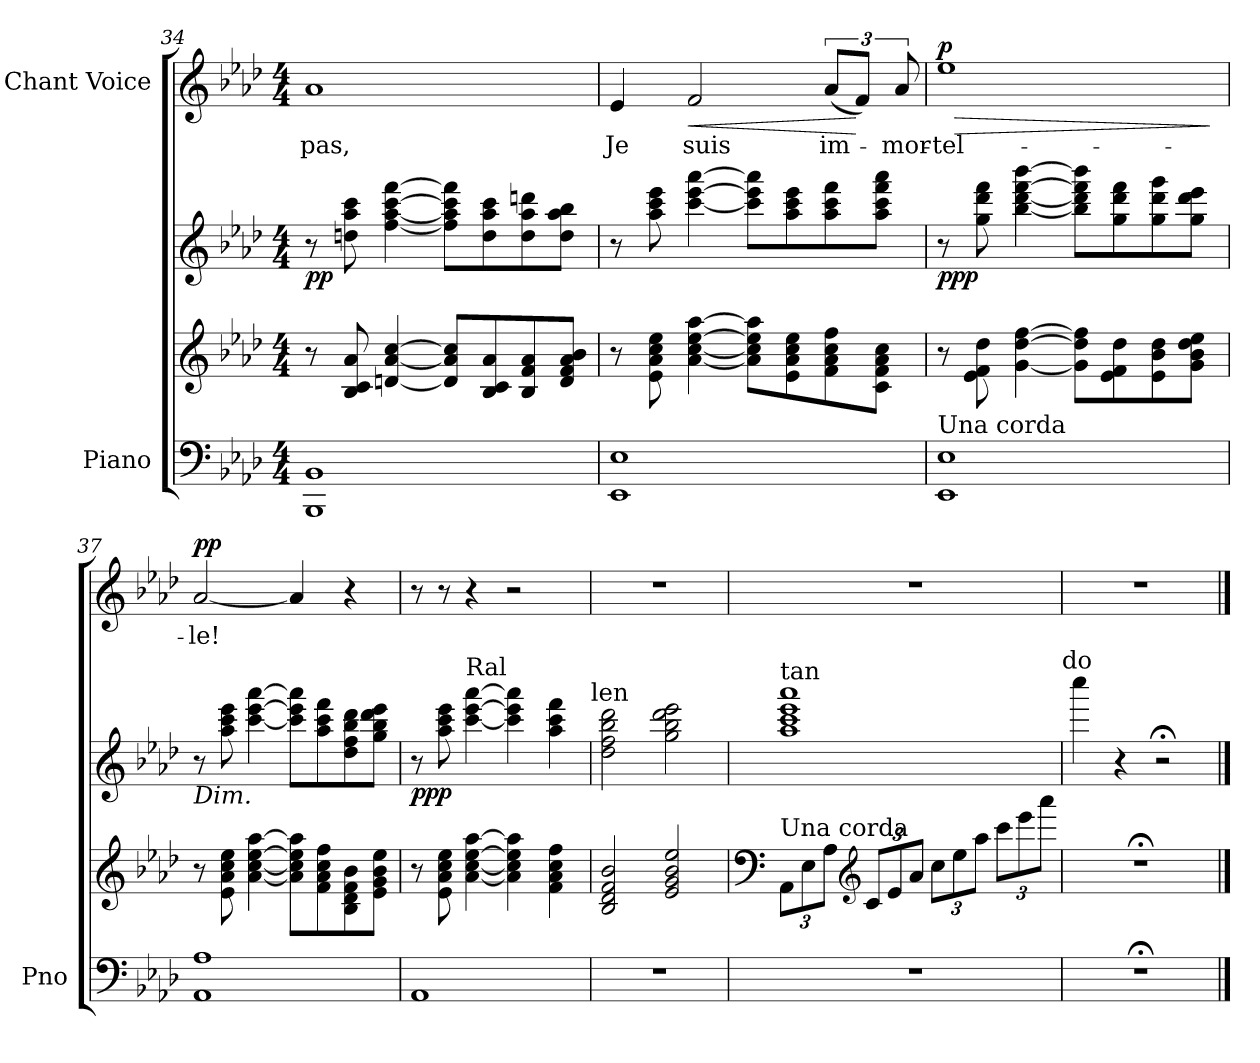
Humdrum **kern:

**kern	**kern	**kern	**dynam	**kern	**text	**dynam
*part2	*part2	*part2	*part2	*part1	*part1	*part1
*staff4	*staff3	*staff2	*staff2/3/4	*staff1	*staff1	*staff1
*I"Piano	*	*	*	*I"Chant Voice	*	*
*I'Pno	*	*	*	*	*	*
*clefF4	*clefG2	*clefG2	*	*clefG2	*	*
*k[b-e-a-d-]	*k[b-e-a-d-]	*k[b-e-a-d-]	*	*k[b-e-a-d-]	*	*
*M4/4	*M4/4	*M4/4	*	*M4/4	*	*
=34	=34	=34	=34	=34	=34	=34
!	!	!	!LO:DY:b	!	!	!
1BBB- 1BB-	8r	8r	pp	1a-	pas,	.
.	8B-/ 8c/ 8a-/	8ddn\ 8aa-\ 8ccc\	.	.	.	.
.	[4dn/ [<4a-/ [4cc/	[4ff\ [<4aa-\ [4ccc\ [4fff\	.	.	.	.
.	8d/] 8a-/] 8cc/]L	8ff\] 8aa-\] 8ccc\] 8fff\]L	.	.	.	.
.	8B-/ 8c/ 8a-/	8dd\ 8aa-\ 8ccc\	.	.	.	.
.	8B-/ 8f/ 8a-/	8dd\ 8aa-\ 8dddn\	.	.	.	.
.	8d/ 8f/ 8a-/ 8b-/J	8dd\ 8aa-\ 8bb-\J	.	.	.	.
=35	=35	=35	=35	=35	=35	=35
1EE- 1E-	8r	8r	.	4e-/	Je	.
.	8e-\ 8a-\ 8cc\ 8ee-\	8aa-\ 8ccc\ 8eee-\	.	.	.	.
!	!	!	!	!	!	!LO:HP:b
.	[4a-\ [<4cc\ [4ee-\ [4aa-\	[4ccc\ [4eee-\ [4aaa-\	.	2f/	suis	<
.	8a-\] 8cc\] 8ee-\] 8aa-\]L	8ccc\] 8eee-\] 8aaa-\]L	.	.	.	.
.	8e-\ 8a-\ 8cc\ 8ee-\	8aa-\ 8ccc\ 8eee-\	.	.	.	.
.	8f\ 8a-\ 8cc\ 8ff\	8aa-\ 8ccc\ 8fff\	.	(12a-/L	im-	.
.	.	.	.	12f/J)	.	[
.	8c\ 8f\ 8a-\ 8cc\J	8aa-\ 8ccc\ 8fff\ 8aaa-\J	.	.	.	.
.	.	.	.	12a-/	-mor-	.
=36	=36	=36	=36	=36	=36	=36
!LO:TX:a:t=Una corda	!	!	!	!	!	!
!	!	!	!LO:DY:b	!	!	!LO:HP:b
!	!	!	!	!	!	!LO:DY:n=1:a
1EE- 1E-	8r	8r	ppp	1ee-	-tel-	> p
.	8e-\ 8f\ 8dd-\	8gg\ 8ddd-\ 8fff\	.	.	.	.
.	[4g\ [<4dd-\ [4ff\	[4bb-\ [<4ddd-\ [4fff\ [4bbb-\	.	.	.	.
.	8g\] 8dd-\] 8ff\]L	8bb-\] 8ddd-\] 8fff\] 8bbb-\]L	.	.	.	.
.	8e-\ 8f\ 8dd-\	8gg\ 8ddd-\ 8fff\	.	.	.	.
.	8e-\ 8b-\ 8dd-\	8gg\ 8ddd-\ 8ggg\	.	.	.	.
.	8g\ 8b-\ 8dd-\ 8ee-\J	8gg\ 8ddd-\ 8eee-\J	.	.	.	.
.	.	.	.	.	.	]
=37	=37	=37	=37	=37	=37	=37
!	!	!LO:TX:b:i:t=Dim.	!	!	!	!
!	!	!	!	!	!	!LO:DY:a
1AA- 1A-	8r	8r	.	[2a-/	-le!	pp
.	8e-\ 8a-\ 8cc\ 8ee-\	8aa-\ 8ccc\ 8eee-\	.	.	.	.
.	[4a-\ [<4cc\ [4ee-\ [4aa-\	[4ccc\ [4eee-\ [4aaa-\	.	.	.	.
.	8a-\] 8cc\] 8ee-\] 8aa-\]L	8ccc\] 8eee-\] 8aaa-\]L	.	4a-/]	.	.
.	8f\ 8a-\ 8cc\ 8ff\	8aa-\ 8ccc\ 8fff\	.	.	.	.
.	8B-\ 8d-\ 8f\ 8b-\	8dd-\ 8ff\ 8bb-\ 8ddd-\	.	4r	.	.
.	8e-\ 8g\ 8b-\ 8ee-\J	8gg\ 8bb-\ 8ddd-\ 8eee-\J	.	.	.	.
=38	=38	=38	=38	=38	=38	=38
!	!	!	!LO:DY:b	!	!	!
1AA-	8r	8r	ppp	8r	.	.
.	8e-\ 8a-\ 8cc\ 8ee-\	8aa-\ 8ccc\ 8eee-\	.	8r	.	.
!	!	!LO:TX:a:t=Ral	!	!	!	!
.	[4a-\ [<4cc\ [4ee-\ [4aa-\	[4ccc\ [4eee-\ [4aaa-\	.	4r	.	.
.	4a-\] 4cc\] 4ee-\] 4aa-\]	4ccc\] 4eee-\] 4aaa-\]	.	2r	.	.
.	4f\ 4a-\ 4cc\ 4ff\	4aa-\ 4ccc\ 4fff\	.	.	.	.
!	!	!LO:TX:a:t=len	!	!	!	!
=39	=39	=39	=39	=39	=39	=39
1r	2B-/ 2d-/ 2f/ 2b-/	2dd-\ 2ff\ 2bb-\ 2ddd-\	.	1r	.	.
.	2e-/ 2g/ 2b-/ 2ee-/	2gg\ 2bb-\ 2ddd-\ 2eee-\	.	.	.	.
=40	=40	=40	=40	=40	=40	=40
*	*clefF4	*	*	*	*	*
*	*Xbrackettup	*	*	*	*	*
!	!	!LO:TX:a:t=tan	!	!	!	!
!	!LO:TX:a:t=Una corda	!	!	!	!	!
1r	12AA-\L	1aa- 1ccc 1eee- 1aaa-	.	1r	.	.
.	12E-\	.	.	.	.	.
.	12A-\J	.	.	.	.	.
*	*clefG2	*	*	*	*	*
.	12c/L	.	.	.	.	.
.	12e-/	.	.	.	.	.
.	12a-/J	.	.	.	.	.
.	12cc\L	.	.	.	.	.
.	12ee-\	.	.	.	.	.
.	12aa-\J	.	.	.	.	.
.	12ccc\L	.	.	.	.	.
.	12eee-\	.	.	.	.	.
.	12aaa-\J	.	.	.	.	.
!	!	!LO:TX:a:t=do	!	!	!	!
=41	=41	=41	=41	=41	=41	=41
1r;<	1r;<	4cccc\	.	1r	.	.
.	.	4r	.	.	.	.
.	.	2r;<	.	.	.	.
==	==	==	==	==	==	==
*-	*-	*-	*-	*-	*-	*-
